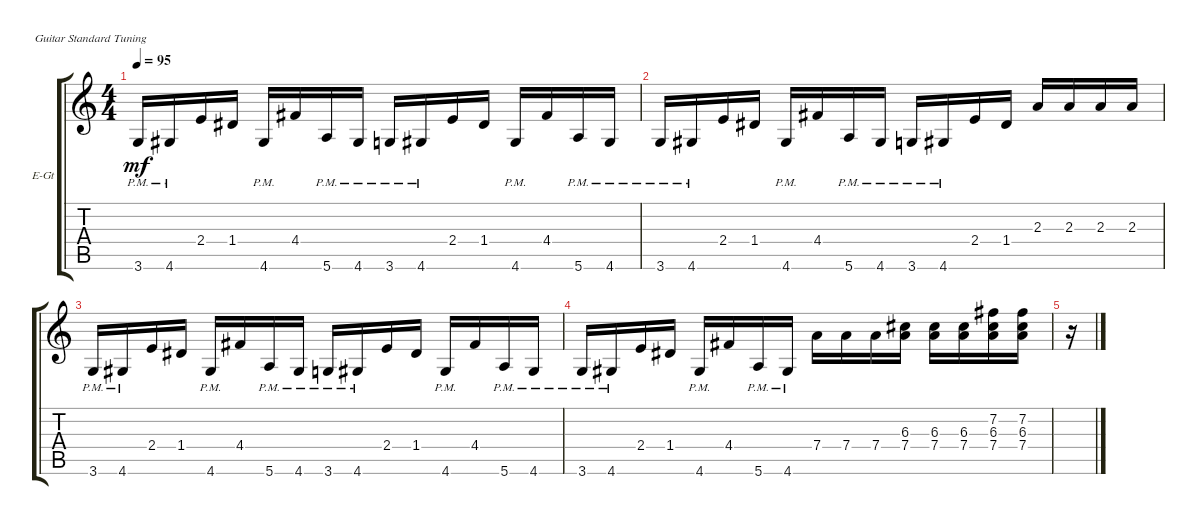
\defaultSystemsLayout 4
\bracketExtendMode groupsimilarinstruments
\firstSystemTrackNameOrientation horizontal
\otherSystemsTrackNameOrientation horizontal
\track ("Electric Guitar" "E-Gt") {instrument overdrivenguitar}
\staff {score tabs}
\tuning (E4 B3 G3 D3 A2 E2)
\ts (4 4)
\tempo 95
\clef g2
\ks c
3.6{pm}.16{dy mf} 4.6{pm}.16 2.4.16 1.4.16 4.6{pm}.16 4.4.16 5.6{pm}.16 4.6{pm}.16 3.6{pm}.16 4.6{pm}.16 2.4.16 1.4.16 4.6{pm}.16 4.4.16 5.6{pm}.16 4.6{pm}.16 |
3.6{pm}.16 4.6{pm}.16 2.4.16 1.4.16 4.6{pm}.16 4.4.16 5.6{pm}.16 4.6{pm}.16 3.6{pm}.16 4.6{pm}.16 2.4.16 1.4.16 2.3.16 2.3.16 2.3.16 2.3.16 |
3.6{pm}.16 4.6{pm}.16 2.4.16 1.4.16 4.6{pm}.16 4.4.16 5.6{pm}.16 4.6{pm}.16 3.6{pm}.16 4.6{pm}.16 2.4.16 1.4.16 4.6{pm}.16 4.4.16 5.6{pm}.16 4.6{pm}.16 |
3.6{pm}.16 4.6{pm}.16 2.4.16 1.4.16 4.6{pm}.16 4.4.16 5.6{pm}.16 4.6{pm}.16 7.4.16 7.4.16 7.4.16 (7.4 6.3).16 (7.4 6.3).16 (7.4 6.3).16 (7.4 6.3 7.2).16 (7.4 6.3 7.2).16 |
r.16
